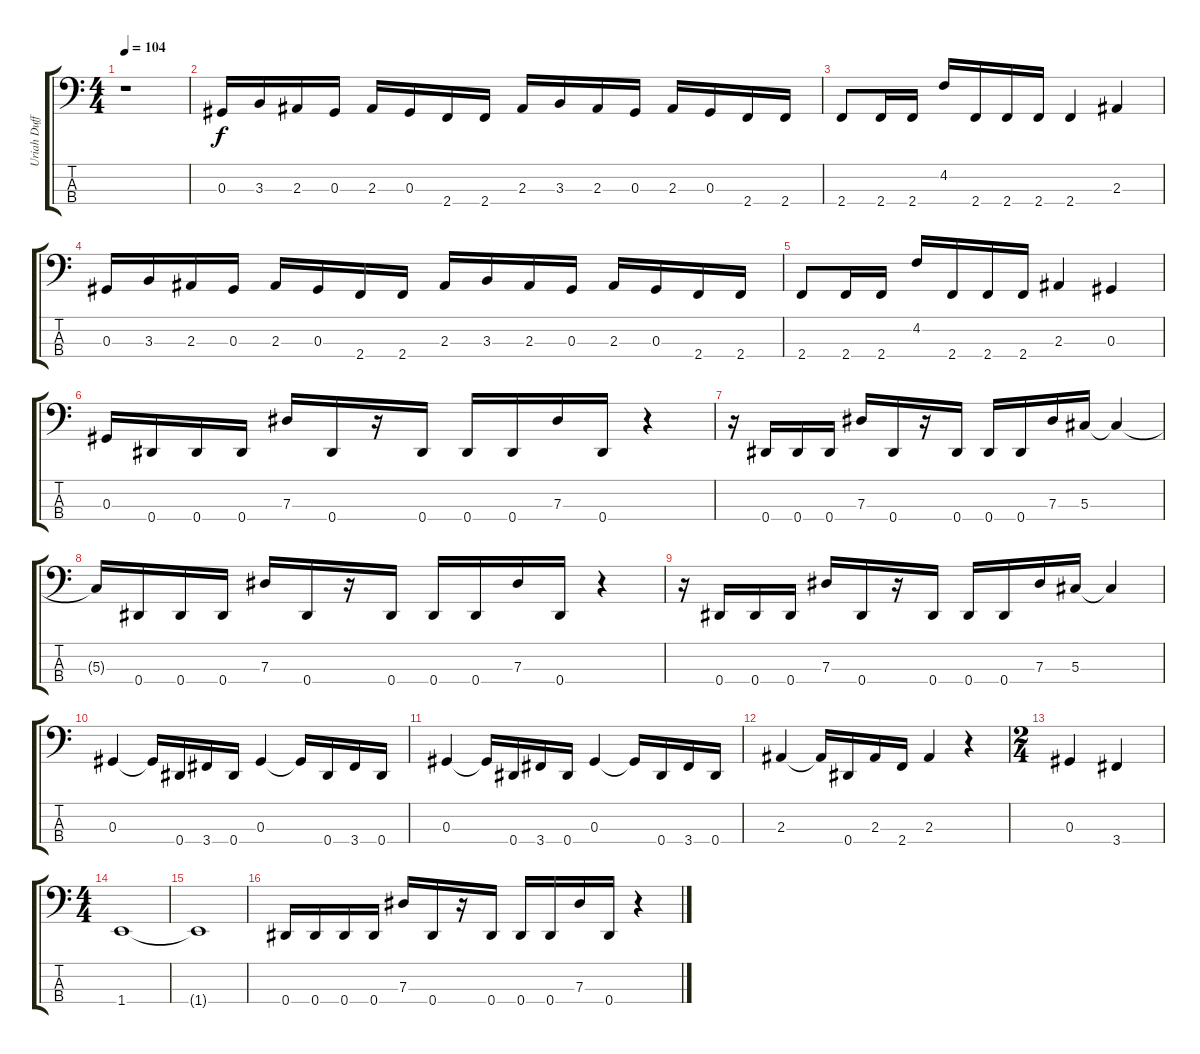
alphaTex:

\track ("Uriah Duffy" "Uriah Duff") {instrument electricbassfinger}
\staff {score tabs}
\tuning (Gb2 Db2 Ab1 Eb1) {hide}
\ts (4 4)
\tempo 104
\clef f4
\ks c
r.1{dy f} |
0.3.16 3.3.16 2.3.16 0.3.16 2.3.16 0.3.16 2.4.16 2.4.16 2.3.16 3.3.16 2.3.16 0.3.16 2.3.16 0.3.16 2.4.16 2.4.16 |
2.4.8 2.4.16 2.4.16 4.2.16 2.4.16 2.4.16 2.4.16 2.4.4 2.3.4 |
0.3.16 3.3.16 2.3.16 0.3.16 2.3.16 0.3.16 2.4.16 2.4.16 2.3.16 3.3.16 2.3.16 0.3.16 2.3.16 0.3.16 2.4.16 2.4.16 |
2.4.8 2.4.16 2.4.16 4.2.16 2.4.16 2.4.16 2.4.16 2.3.4 0.3.4 |
0.3.16 0.4.16 0.4.16 0.4.16 7.3.16 0.4.16 r.16 0.4.16 0.4.16 0.4.16 7.3.16 0.4.16 r.4 |
r.16 0.4.16 0.4.16 0.4.16 7.3.16 0.4.16 r.16 0.4.16 0.4.16 0.4.16 7.3.16 5.3.16 5.3{t}.4 |
5.3{t}.16 0.4.16 0.4.16 0.4.16 7.3.16 0.4.16 r.16 0.4.16 0.4.16 0.4.16 7.3.16 0.4.16 r.4 |
r.16 0.4.16 0.4.16 0.4.16 7.3.16 0.4.16 r.16 0.4.16 0.4.16 0.4.16 7.3.16 5.3.16 5.3{t}.4 |
0.3.4 0.3{t}.16 0.4.16 3.4.16 0.4.16 0.3.4 0.3{t}.16 0.4.16 3.4.16 0.4.16 |
0.3.4 0.3{t}.16 0.4.16 3.4.16 0.4.16 0.3.4 0.3{t}.16 0.4.16 3.4.16 0.4.16 |
2.3.4 2.3{t}.16 0.4.16 2.3.16 2.4.16 2.3.4 r.4 |
\ts (2 4)
0.3.4 3.4.4 |
\ts (4 4)
1.4.1 |
1.4{t}.1 |
0.4.16 0.4.16 0.4.16 0.4.16 7.3.16 0.4.16 r.16 0.4.16 0.4.16 0.4.16 7.3.16 0.4.16 r.4
